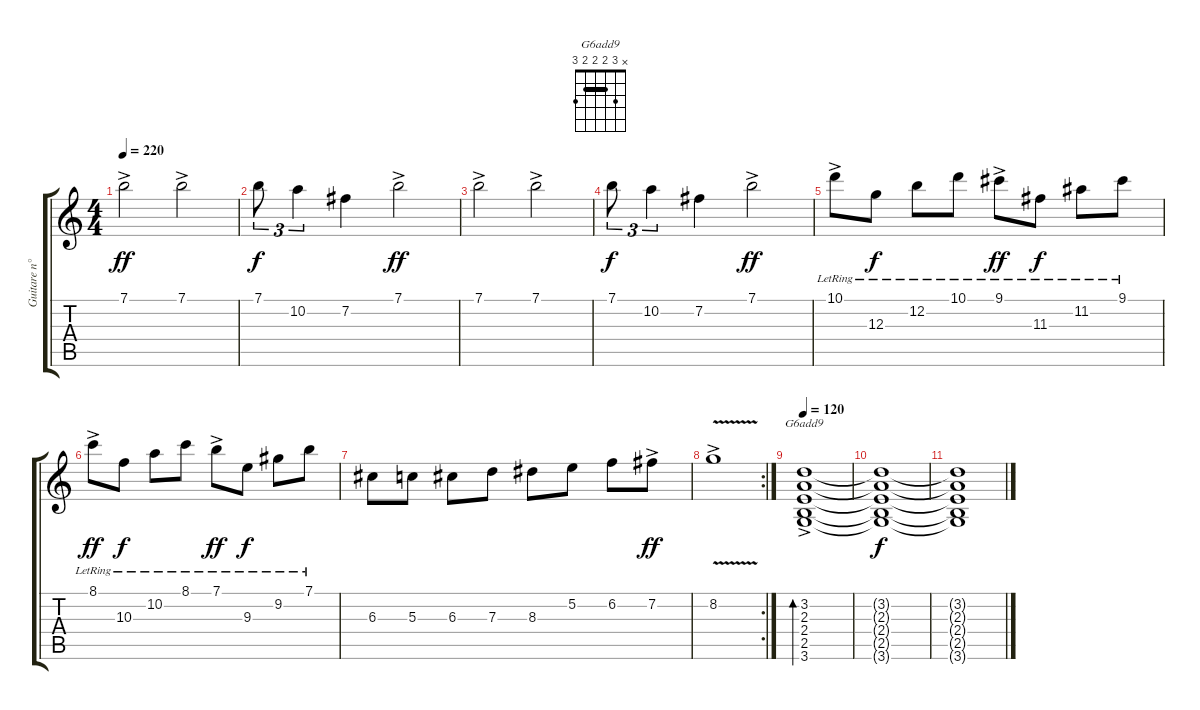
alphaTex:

\track ("Guitare n°2" "Guitare n°") {instrument acousticguitarsteel}
\staff {score tabs}
\tuning (E4 B3 G3 D3 A2 E2) {hide}
\chord ("G6add9" x 3 2 2 2 3) {barre 2}
\ts (4 4)
\tempo 220
\clef g2
\ks c
7.1{ac}.2{dy ff} 7.1{ac}.2 |
7.1.8{tu (3 2) dy f} 10.2.4{tu (3 2)} 7.2.4 7.1{ac}.2{dy ff} |
7.1{ac}.2 7.1{ac}.2 |
7.1.8{tu (3 2) dy f} 10.2.4{tu (3 2)} 7.2.4 7.1{ac}.2{dy ff} |
10.1{ac lr}.8 12.3{lr}.8{dy f} 12.2{lr}.8 10.1{lr}.8 9.1{ac lr}.8{dy ff} 11.3{lr}.8{dy f} 11.2{lr}.8 9.1{lr}.8 |
8.1{ac lr}.8{dy ff} 10.3{lr}.8{dy f} 10.2{lr}.8 8.1{lr}.8 7.1{ac lr}.8{dy ff} 9.3{lr}.8{dy f} 9.2{lr}.8 7.1{lr}.8 |
6.3.8 5.3.8 6.3.8 7.3.8 8.3.8 5.2.8 6.2.8 7.2{ac}.8{dy ff} |
\rc 2
8.2{v ac}.1 |
\tempo 120
(3.2{ac} 2.3 2.4 2.5 3.6).1{bd 480 ch "G6add9"} |
(3.2{t} 2.3{t} 2.4{t} 2.5{t} 3.6{t}).1{dy f} |
(3.2{t} 2.3{t} 2.4{t} 2.5{t} 3.6{t}).1
